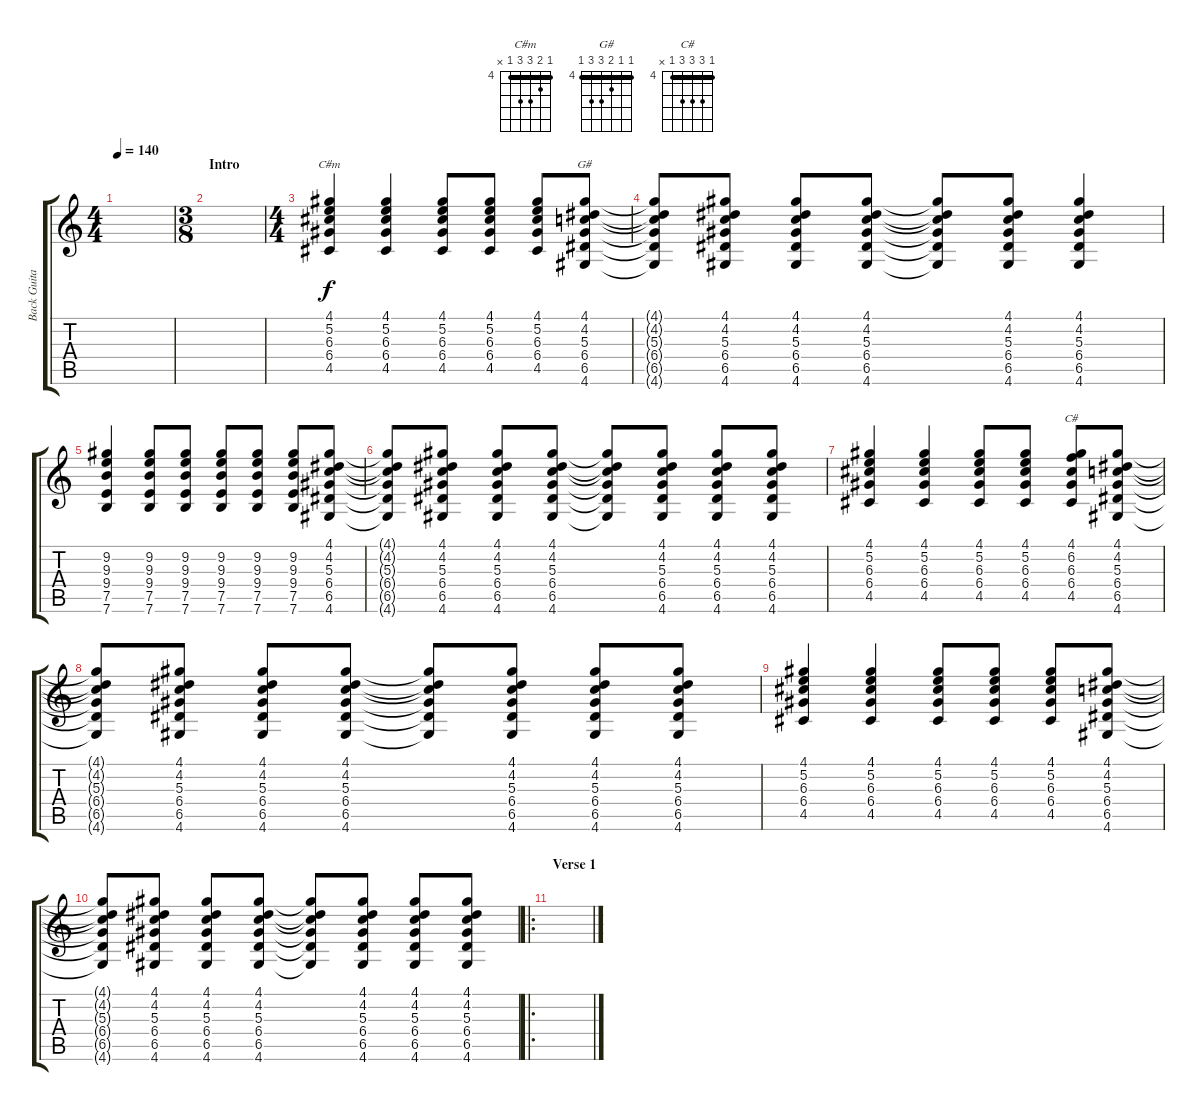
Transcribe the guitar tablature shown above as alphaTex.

\track ("Back Guitar" "Back Guita") {instrument overdrivenguitar}
\staff {score tabs}
\tuning (E4 B3 G3 D3 A2 E2) {hide}
\chord ("C#m" 4 5 6 6 4 x) {firstfret 4 barre 4}
\chord ("G#" 4 4 5 6 6 4) {firstfret 4 barre 4}
\chord ("C#" 4 6 6 6 4 x) {firstfret 4 barre 4}
\ts (4 4)
\tempo 140
\clef g2
\ks c
|
\ts (3 8)
\section ("" "Intro")
|
\ts (4 4)
(4.1 5.2 6.3 6.4 4.5).4{ch "C#m" volume 9} (4.1 5.2 6.3 6.4 4.5).4 (4.1 5.2 6.3 6.4 4.5).8 (4.1 5.2 6.3 6.4 4.5).8 (4.1 5.2 6.3 6.4 4.5).8 (4.1 4.2 5.3 6.4 6.5 4.6).8{ch "G#"} |
(4.1{t} 4.2{t} 5.3{t} 6.4{t} 6.5{t} 4.6{t}).8 (4.1 4.2 5.3 6.4 6.5 4.6).8 (4.1 4.2 5.3 6.4 6.5 4.6).8 (4.1 4.2 5.3 6.4 6.5 4.6).8 (4.1{t} 4.2{t} 5.3{t} 6.4{t} 6.5{t} 4.6{t}).8 (4.1 4.2 5.3 6.4 6.5 4.6).8 (4.1 4.2 5.3 6.4 6.5 4.6).4 |
(9.2 9.3 9.4 7.5 7.6).4 (9.2 9.3 9.4 7.5 7.6).8 (9.2 9.3 9.4 7.5 7.6).8 (9.2 9.3 9.4 7.5 7.6).8 (9.2 9.3 9.4 7.5 7.6).8 (9.2 9.3 9.4 7.5 7.6).8 (4.1 4.2 5.3 6.4 6.5 4.6).8 |
(4.1{t} 4.2{t} 5.3{t} 6.4{t} 6.5{t} 4.6{t}).8 (4.1 4.2 5.3 6.4 6.5 4.6).8 (4.1 4.2 5.3 6.4 6.5 4.6).8 (4.1 4.2 5.3 6.4 6.5 4.6).8 (4.1{t} 4.2{t} 5.3{t} 6.4{t} 6.5{t} 4.6{t}).8 (4.1 4.2 5.3 6.4 6.5 4.6).8 (4.1 4.2 5.3 6.4 6.5 4.6).8 (4.1 4.2 5.3 6.4 6.5 4.6).8 |
(4.1 5.2 6.3 6.4 4.5).4 (4.1 5.2 6.3 6.4 4.5).4 (4.1 5.2 6.3 6.4 4.5).8 (4.1 5.2 6.3 6.4 4.5).8 (4.1 6.2 6.3 6.4 4.5).8{ch "C#"} (4.1 4.2 5.3 6.4 6.5 4.6).8 |
(4.1{t} 4.2{t} 5.3{t} 6.4{t} 6.5{t} 4.6{t}).8 (4.1 4.2 5.3 6.4 6.5 4.6).8 (4.1 4.2 5.3 6.4 6.5 4.6).8 (4.1 4.2 5.3 6.4 6.5 4.6).8 (4.1{t} 4.2{t} 5.3{t} 6.4{t} 6.5{t} 4.6{t}).8 (4.1 4.2 5.3 6.4 6.5 4.6).8 (4.1 4.2 5.3 6.4 6.5 4.6).8 (4.1 4.2 5.3 6.4 6.5 4.6).8 |
(4.1 5.2 6.3 6.4 4.5).4 (4.1 5.2 6.3 6.4 4.5).4 (4.1 5.2 6.3 6.4 4.5).8 (4.1 5.2 6.3 6.4 4.5).8 (4.1 5.2 6.3 6.4 4.5).8 (4.1 4.2 5.3 6.4 6.5 4.6).8 |
(4.1{t} 4.2{t} 5.3{t} 6.4{t} 6.5{t} 4.6{t}).8 (4.1 4.2 5.3 6.4 6.5 4.6).8 (4.1 4.2 5.3 6.4 6.5 4.6).8 (4.1 4.2 5.3 6.4 6.5 4.6).8 (4.1{t} 4.2{t} 5.3{t} 6.4{t} 6.5{t} 4.6{t}).8 (4.1 4.2 5.3 6.4 6.5 4.6).8 (4.1 4.2 5.3 6.4 6.5 4.6).8 (4.1 4.2 5.3 6.4 6.5 4.6).8 |
\ro
\section ("" "Verse 1")
